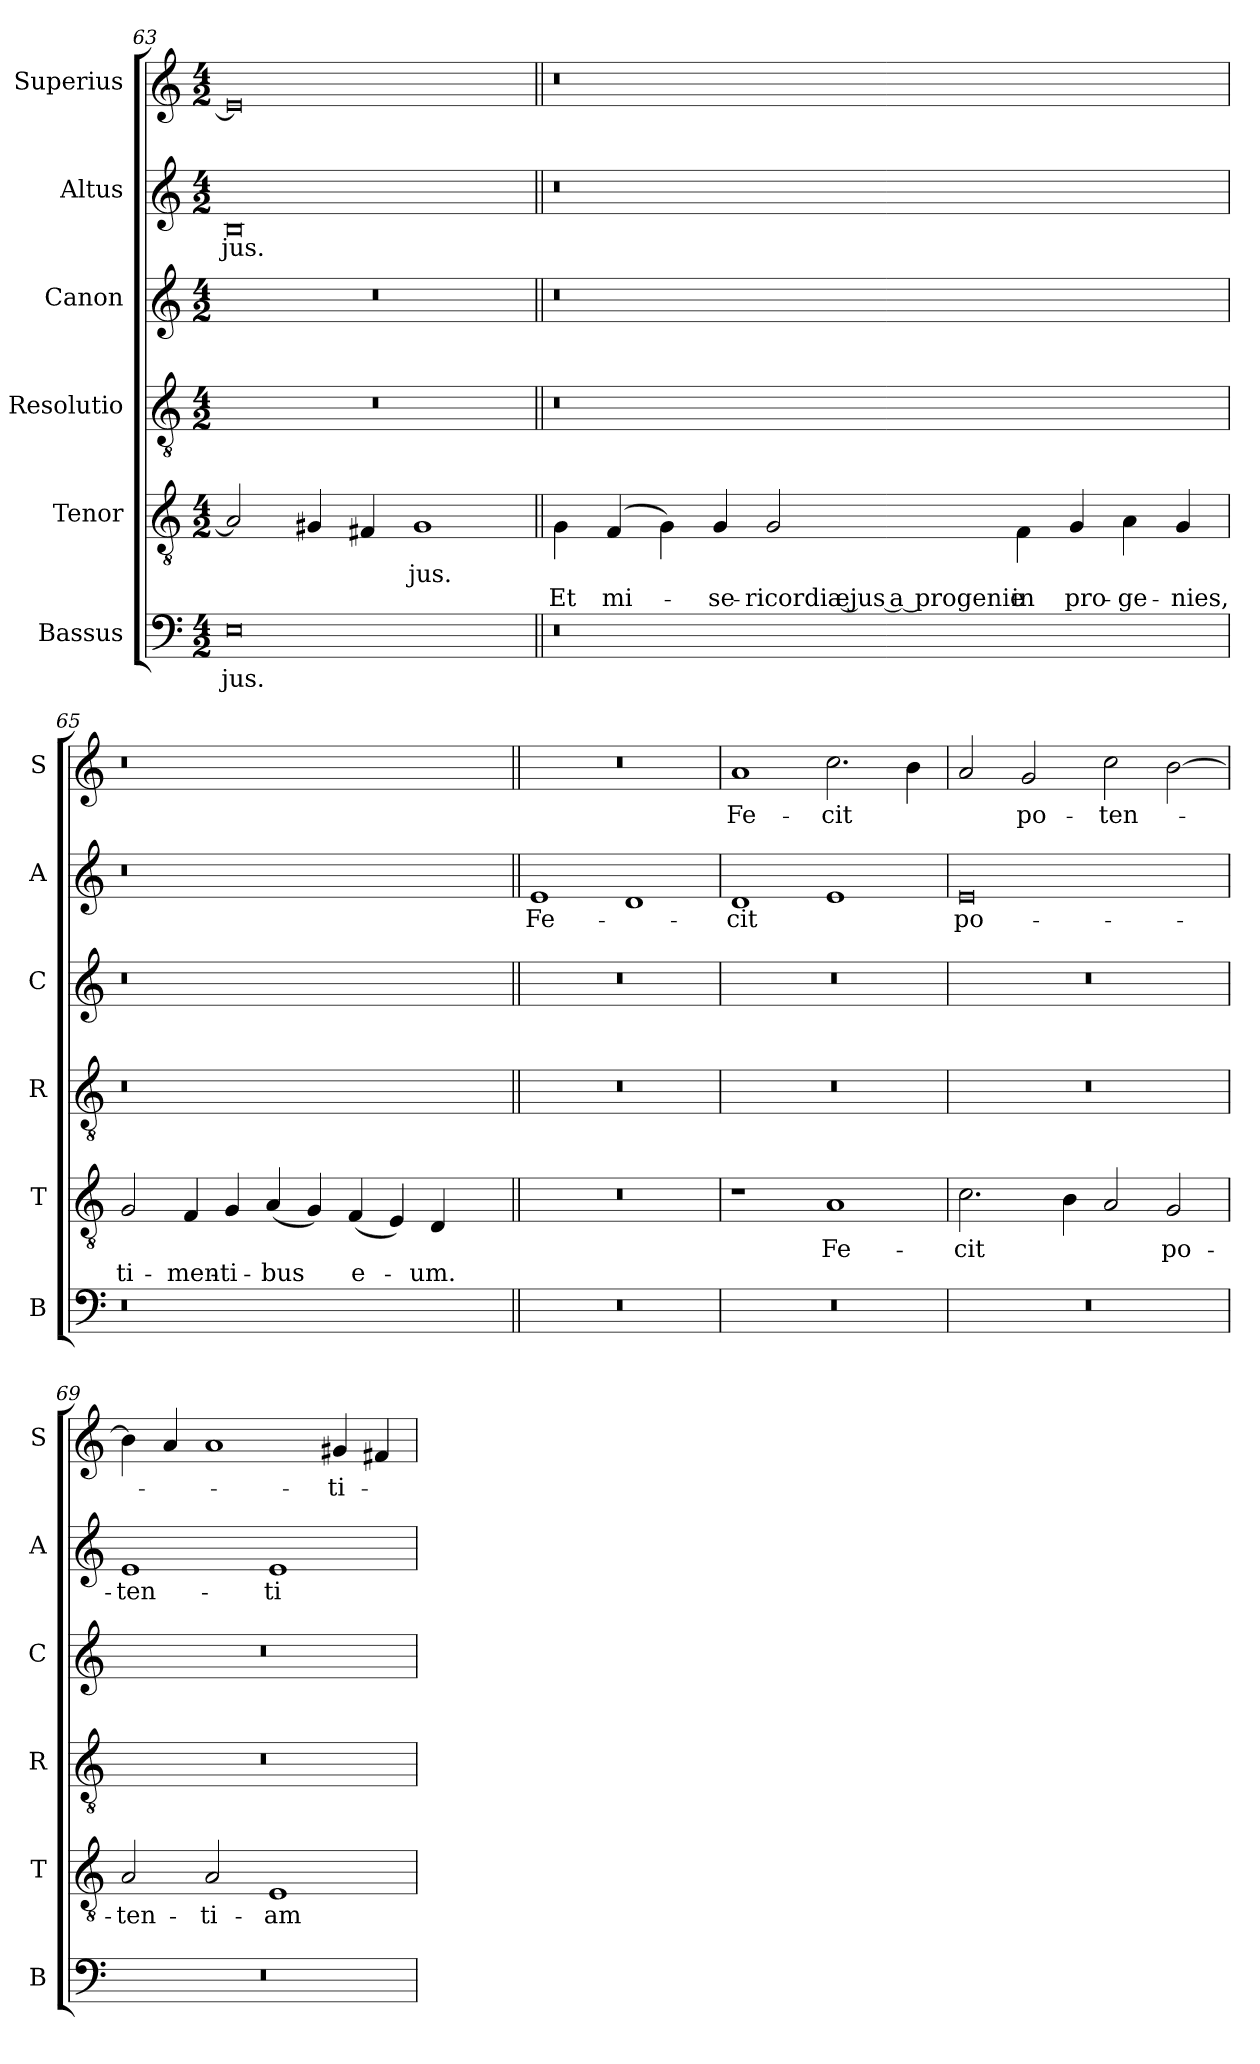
**kern	**text	**kern	**text	**text	**kern	**kern	**kern	**text	**kern	**text
*part6	*part6	*part5	*part5	*part5	*part4	*part3	*part2	*part2	*part1	*part1
*staff6	*staff6	*staff5	*staff5	*staff5	*staff4	*staff3	*staff2	*staff2	*staff1	*staff1
*I"Bassus	*	*I"Tenor	*	*	*I"Resolutio	*I"Canon	*I"Altus	*	*I"Superius	*
*I'B	*	*I'T	*	*	*I'R	*I'C	*I'A	*	*I'S	*
*clefF4	*	*clefGv2	*	*	*clefGv2	*clefG2	*clefG2	*	*clefG2	*
*k[]	*	*k[]	*	*	*k[]	*k[]	*k[]	*	*k[]	*
*C:	*	*C:	*	*	*C:	*C:	*C:	*	*C:	*
*M4/2	*	*M4/2	*	*	*M4/2	*M4/2	*M4/2	*	*M4/2	*
=63	=63	=63	=63	=63	=63	=63	=63	=63	=63	=63
!	!LO:LY:b	!	!	!	!	!	!	!LO:LY:b	!	!
0E	-jus.	2A/]	.	.	0r	0r	0B	-jus.	0e]	.
.	.	4G#X/	.	.	.	.	.	.	.	.
.	.	4F#X/	.	.	.	.	.	.	.	.
!	!	!	!LO:LY:b	!	!	!	!	!	!	!
.	.	1G#	-jus.	.	.	.	.	.	.	.
!!LO:LB:g=z
=64||	=64||	=64||	=64||	=64||	=64||	=64||	=64||	=64||	=64||	=64||
!	!	!LO:N:head=solid	!	!LO:LY:b	!	!	!	!	!	!
0r	.	4G\	.	Et	0r	0r	0r	.	0r	.
!	!	!LO:N:head=solid	!	!LO:LY:b	!	!	!	!	!	!
.	.	(>4F/	.	mi-	.	.	.	.	.	.
!	!	!LO:N:head=solid	!	!	!	!	!	!	!	!
.	.	4G\)	.	.	.	.	.	.	.	.
!	!	!LO:N:head=solid	!	!LO:LY:b	!	!	!	!	!	!
.	.	4G/	.	-se-	.	.	.	.	.	.
!	!	!LO:N:head=open	!	!LO:LY:b	!	!	!	!	!	!
.	.	2G/	.	-ricordia ejus a progenie	.	.	.	.	.	.
!	!	!LO:N:head=solid	!	!LO:LY:b	!	!	!	!	!	!
.	.	4F\	.	in	.	.	.	.	.	.
!	!	!LO:N:head=solid	!	!LO:LY:b	!	!	!	!	!	!
.	.	4G/	.	pro-	.	.	.	.	.	.
!	!	!LO:N:head=solid	!	!LO:LY:b	!	!	!	!	!	!
2ryy	.	4A\	.	-ge-	2ryy	2ryy	2ryy	.	2ryy	.
!	!	!LO:N:head=solid	!	!LO:LY:b	!	!	!	!	!	!
.	.	4G/	.	-nies,	.	.	.	.	.	.
=65	=65	=65	=65	=65	=65	=65	=65	=65	=65	=65
!	!	!LO:N:head=open	!	!LO:LY:b	!	!	!	!	!	!
0r	.	2G/	.	ti-	0r	0r	0r	.	0r	.
!	!	!LO:N:head=solid	!	!LO:LY:b	!	!	!	!	!	!
.	.	4F/	.	-men-	.	.	.	.	.	.
!	!	!LO:N:head=solid	!	!LO:LY:b	!	!	!	!	!	!
.	.	4G/	.	-ti-	.	.	.	.	.	.
!	!	!LO:N:head=solid	!	!LO:LY:b	!	!	!	!	!	!
.	.	(<4A/	.	-bus	.	.	.	.	.	.
!	!	!LO:N:head=solid	!	!	!	!	!	!	!	!
.	.	4G/)	.	.	.	.	.	.	.	.
!	!	!LO:N:head=solid	!	!LO:LY:b	!	!	!	!	!	!
.	.	(<4F/	.	e-	.	.	.	.	.	.
!	!	!LO:N:head=solid	!	!	!	!	!	!	!	!
.	.	4E/)	.	.	.	.	.	.	.	.
!	!	!LO:N:head=solid	!	!LO:LY:b	!	!	!	!	!	!
2ryy	.	4D/	.	-um.	2ryy	2ryy	2ryy	.	2ryy	.
.	.	4ryy	.	.	.	.	.	.	.	.
!!LO:LB:g=z
=66||	=66||	=66||	=66||	=66||	=66||	=66||	=66||	=66||	=66||	=66||
!	!	!	!	!	!	!	!	!LO:LY:b	!	!
0r	.	0r	.	.	0r	0r	1e	Fe-	0r	.
.	.	.	.	.	.	.	1d	.	.	.
=67	=67	=67	=67	=67	=67	=67	=67	=67	=67	=67
!	!	!	!	!	!	!	!	!LO:LY:b	!	!LO:LY:b
0r	.	1r	.	.	0r	0r	1d	-cit	1a	Fe-
!	!	!	!LO:LY:b	!	!	!	!	!	!	!LO:LY:b
.	.	1A	Fe-	.	.	.	1e	.	2.cc\	-cit
.	.	.	.	.	.	.	.	.	4b\	.
=68	=68	=68	=68	=68	=68	=68	=68	=68	=68	=68
!	!	!	!LO:LY:b	!	!	!	!	!LO:LY:b	!	!
0r	.	2.c\	-cit	.	0r	0r	0e	po-	2a/	.
!	!	!	!	!	!	!	!	!	!	!LO:LY:b
.	.	.	.	.	.	.	.	.	2g/	po-
.	.	4B\	.	.	.	.	.	.	.	.
!	!	!	!	!	!	!	!	!	!	!LO:LY:b
.	.	2A/	.	.	.	.	.	.	2cc\	-ten-
!	!	!	!LO:LY:b	!	!	!	!	!	!	!
.	.	2G/	po-	.	.	.	.	.	[2b\	.
=69	=69	=69	=69	=69	=69	=69	=69	=69	=69	=69
!	!	!	!LO:LY:b	!	!	!	!	!LO:LY:b	!	!
0r	.	2A/	-ten-	.	0r	0r	1e	-ten-	4b\]	.
.	.	.	.	.	.	.	.	.	4a/	.
!	!	!	!LO:LY:b	!	!	!	!	!	!	!
.	.	2A/	-ti-	.	.	.	.	.	1a	.
!	!	!	!LO:LY:b	!	!	!	!	!LO:LY:b	!	!
.	.	1E	-am	.	.	.	1e	-ti-	.	.
!	!	!	!	!	!	!	!	!	!	!LO:LY:b
.	.	.	.	.	.	.	.	.	4g#X/	-ti-
.	.	.	.	.	.	.	.	.	4f#X/	.
=	=	=	=	=	=	=	=	=	=	=
*-	*-	*-	*-	*-	*-	*-	*-	*-	*-	*-
